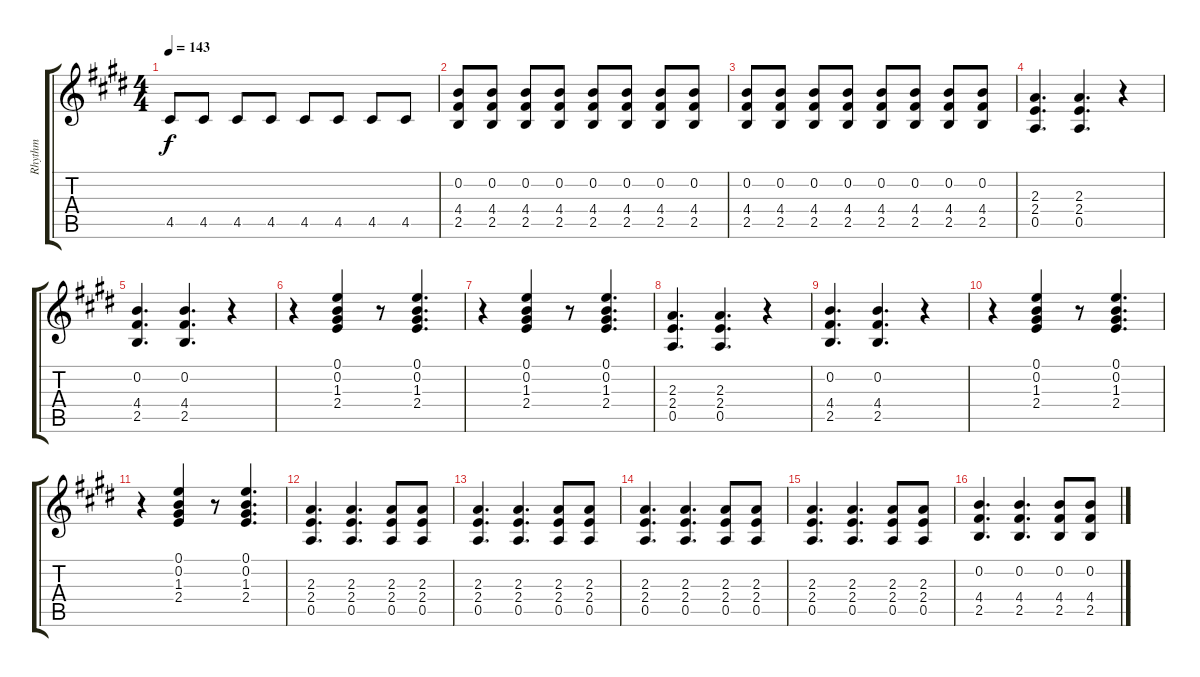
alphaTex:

\track ("Rhythm" "Rhythm") {instrument electricguitarclean}
\staff {score tabs}
\tuning (E4 B3 G3 D3 A2 E2) {hide}
\ts (4 4)
\tempo 143
\clef g2
\ks e
4.5.8{dy f} 4.5.8 4.5.8 4.5.8 4.5.8 4.5.8 4.5.8 4.5.8 |
(0.2 4.4 2.5).8 (0.2 4.4 2.5).8 (0.2 4.4 2.5).8 (0.2 4.4 2.5).8 (0.2 4.4 2.5).8 (0.2 4.4 2.5).8 (0.2 4.4 2.5).8 (0.2 4.4 2.5).8 |
(0.2 4.4 2.5).8 (0.2 4.4 2.5).8 (0.2 4.4 2.5).8 (0.2 4.4 2.5).8 (0.2 4.4 2.5).8 (0.2 4.4 2.5).8 (0.2 4.4 2.5).8 (0.2 4.4 2.5).8 |
(2.3 2.4 0.5).4{d} (2.3 2.4 0.5).4{d} r.4 |
(0.2 4.4 2.5).4{d} (0.2 4.4 2.5).4{d} r.4 |
r.4 (0.1 0.2 1.3 2.4).4 r.8 (0.1 0.2 1.3 2.4).4{d} |
r.4 (0.1 0.2 1.3 2.4).4 r.8 (0.1 0.2 1.3 2.4).4{d} |
(2.3 2.4 0.5).4{d} (2.3 2.4 0.5).4{d} r.4 |
(0.2 4.4 2.5).4{d} (0.2 4.4 2.5).4{d} r.4 |
r.4 (0.1 0.2 1.3 2.4).4 r.8 (0.1 0.2 1.3 2.4).4{d} |
r.4 (0.1 0.2 1.3 2.4).4 r.8 (0.1 0.2 1.3 2.4).4{d} |
(2.3 2.4 0.5).4{d} (2.3 2.4 0.5).4{d} (2.3 2.4 0.5).8 (2.3 2.4 0.5).8 |
(2.3 2.4 0.5).4{d} (2.3 2.4 0.5).4{d} (2.3 2.4 0.5).8 (2.3 2.4 0.5).8 |
(2.3 2.4 0.5).4{d} (2.3 2.4 0.5).4{d} (2.3 2.4 0.5).8 (2.3 2.4 0.5).8 |
(2.3 2.4 0.5).4{d} (2.3 2.4 0.5).4{d} (2.3 2.4 0.5).8 (2.3 2.4 0.5).8 |
(0.2 4.4 2.5).4{d} (0.2 4.4 2.5).4{d} (0.2 4.4 2.5).8 (0.2 4.4 2.5).8
